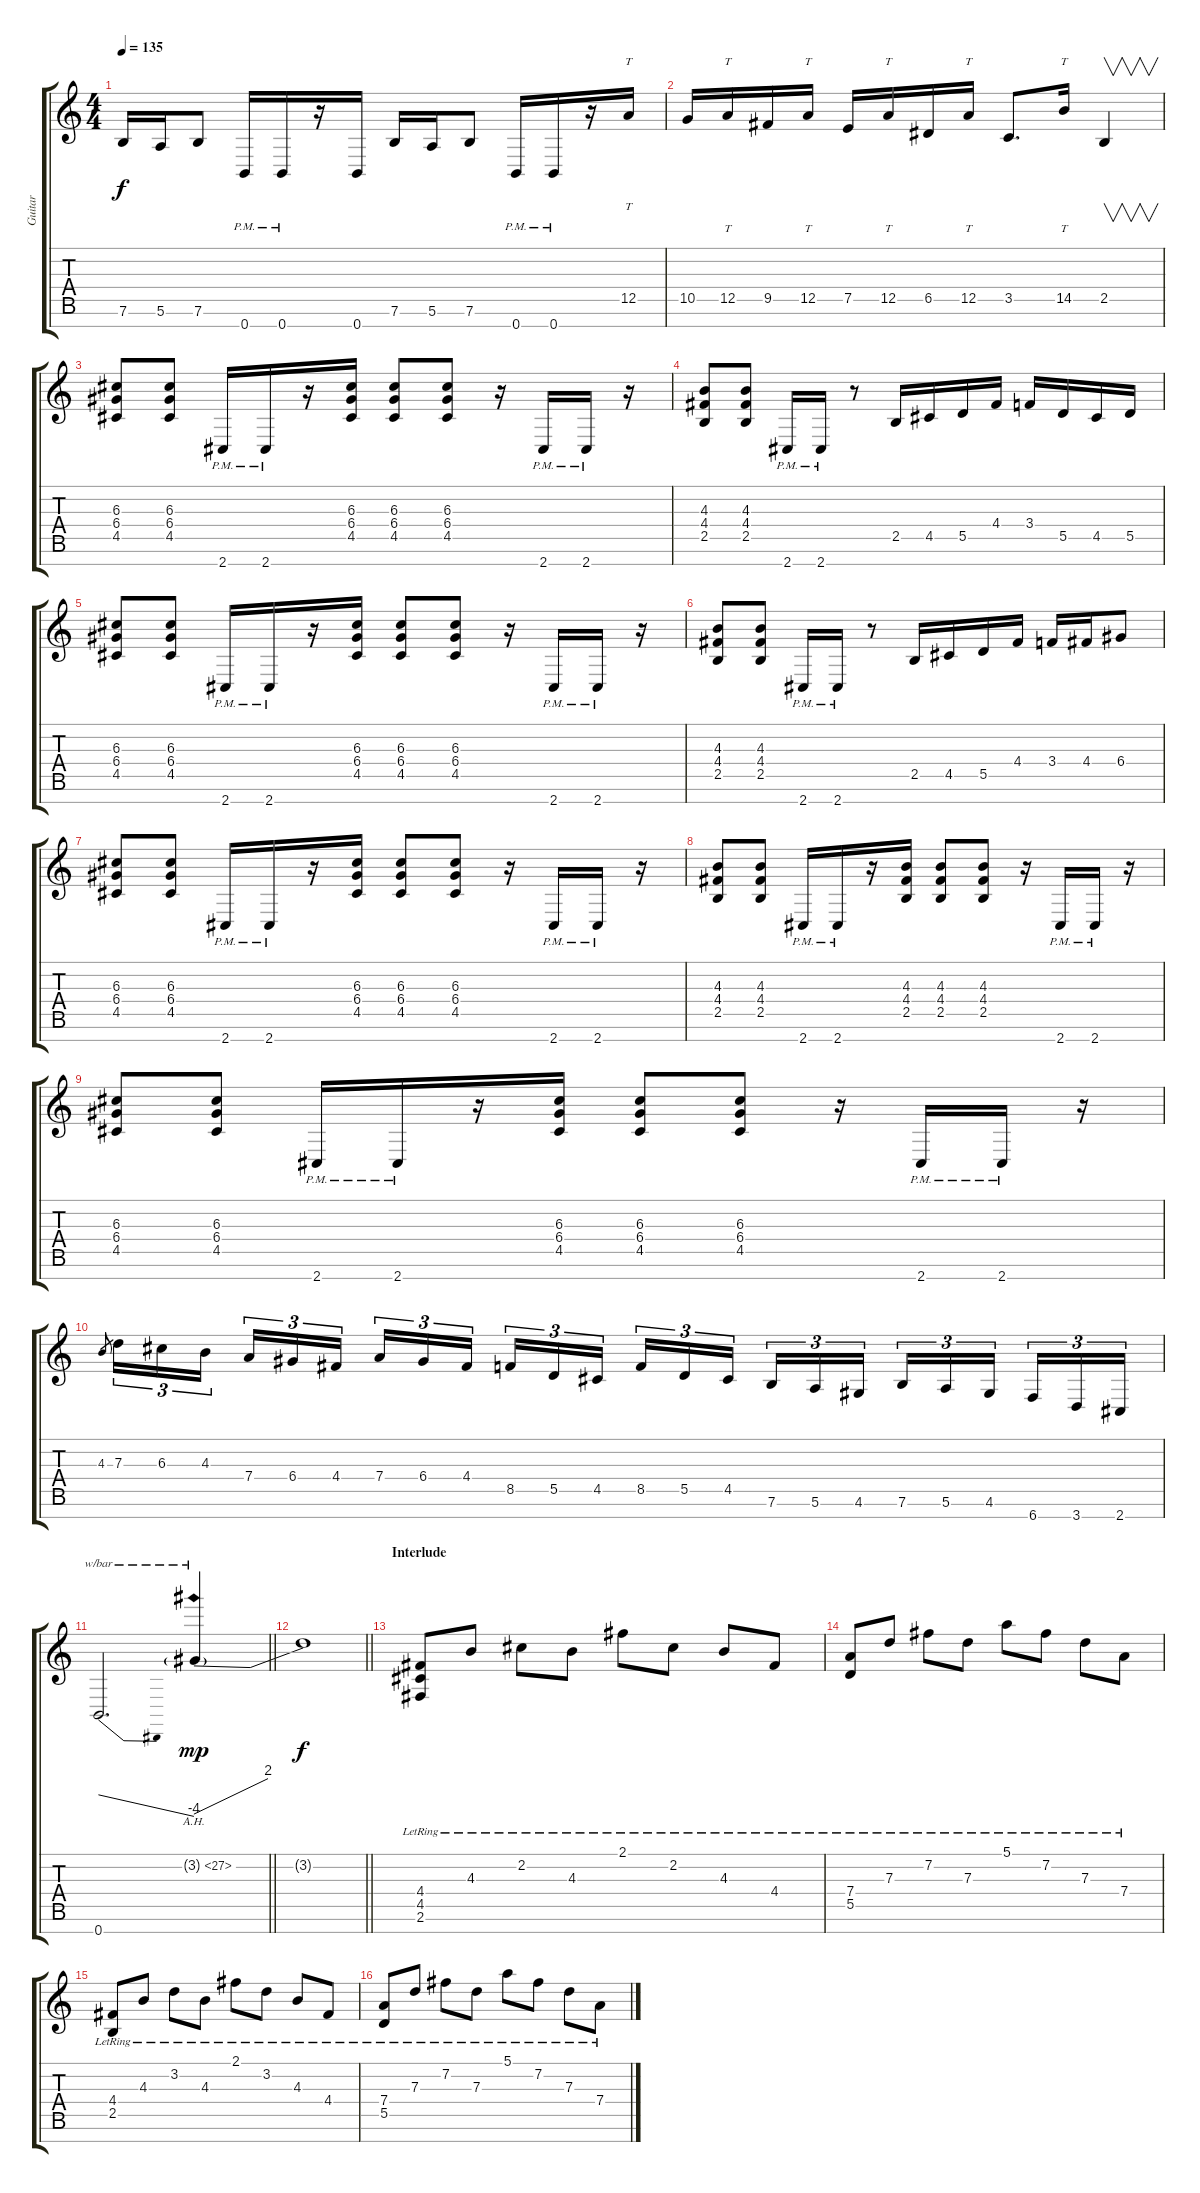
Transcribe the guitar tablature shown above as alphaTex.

\track ("Guitar" "Guitar") {instrument distortionguitar}
\staff {score tabs}
\tuning (E4 B3 G3 D3 A2 E2 B1) {hide}
\ts (4 4)
\tempo 135
\clef g2
\ks c
7.6.16{dy f} 5.6.16 7.6.8 0.7{pm}.16 0.7{pm}.16 r.16 0.7.16 7.6.16 5.6.16 7.6.8 0.7{pm}.16 0.7{pm}.16 r.16 12.5.16{tt} |
10.5.16 12.5.16{tt} 9.5.16 12.5.16{tt} 7.5.16 12.5.16{tt} 6.5.16 12.5.16{tt} 3.5.8{d} 14.5.16{tt} 2.5.4{v} |
(6.3 6.4 4.5).8 (6.3 6.4 4.5).8 2.7{pm}.16 2.7{pm}.16 r.16 (6.3 6.4 4.5).16 (6.3 6.4 4.5).8 (6.3 6.4 4.5).8 r.16 2.7{pm}.16 2.7{pm}.16 r.16 |
(4.3 4.4 2.5).8 (4.3 4.4 2.5).8 2.7{pm}.16 2.7{pm}.16 r.8 2.5.16 4.5.16 5.5.16 4.4.16 3.4.16 5.5.16 4.5.16 5.5.16 |
(6.3 6.4 4.5).8 (6.3 6.4 4.5).8 2.7{pm}.16 2.7{pm}.16 r.16 (6.3 6.4 4.5).16 (6.3 6.4 4.5).8 (6.3 6.4 4.5).8 r.16 2.7{pm}.16 2.7{pm}.16 r.16 |
(4.3 4.4 2.5).8 (4.3 4.4 2.5).8 2.7{pm}.16 2.7{pm}.16 r.8 2.5.16 4.5.16 5.5.16 4.4.16 3.4.16 4.4.16 6.4.8 |
(6.3 6.4 4.5).8 (6.3 6.4 4.5).8 2.7{pm}.16 2.7{pm}.16 r.16 (6.3 6.4 4.5).16 (6.3 6.4 4.5).8 (6.3 6.4 4.5).8 r.16 2.7{pm}.16 2.7{pm}.16 r.16 |
(4.3 4.4 2.5).8 (4.3 4.4 2.5).8 2.7{pm}.16 2.7{pm}.16 r.16 (4.3 4.4 2.5).16 (4.3 4.4 2.5).8 (4.3 4.4 2.5).8 r.16 2.7{pm}.16 2.7{pm}.16 r.16 |
(6.3 6.4 4.5).8 (6.3 6.4 4.5).8 2.7{pm}.16 2.7{pm}.16 r.16 (6.3 6.4 4.5).16 (6.3 6.4 4.5).8 (6.3 6.4 4.5).8 r.16 2.7{pm}.16 2.7{pm}.16 r.16 |
4.3.8{gr} 7.3.16{tu (3 2)} 6.3.16{tu (3 2)} 4.3.16{tu (3 2) beam splitsecondary} 7.4.16{tu (3 2)} 6.4.16{tu (3 2)} 4.4.16{tu (3 2)} 7.4.16{tu (3 2)} 6.4.16{tu (3 2)} 4.4.16{tu (3 2) beam splitsecondary} 8.5.16{tu (3 2)} 5.5.16{tu (3 2)} 4.5.16{tu (3 2)} 8.5.16{tu (3 2)} 5.5.16{tu (3 2)} 4.5.16{tu (3 2) beam splitsecondary} 7.6.16{tu (3 2)} 5.6.16{tu (3 2)} 4.6.16{tu (3 2)} 7.6.16{tu (3 2)} 5.6.16{tu (3 2)} 4.6.16{tu (3 2) beam splitsecondary} 6.7.16{tu (3 2)} 3.7.16{tu (3 2)} 2.7.16{tu (3 2)} |
\barLineRight lightlight
0.7.2{d tbe (dive default 0 0 60 -16)} 3.2{ah 24 g}.4{tbe (dive default 0 -12 60 8) dy mp} |
\barLineRight lightlight
3.2{t}.1{dy f} |
\section ("" "Interlude")
(4.4{lr} 4.5{lr} 2.6{lr}).8{balance 0} 4.3{lr}.8 2.2{lr}.8 4.3{lr}.8 2.1{lr}.8 2.2{lr}.8 4.3{lr}.8 4.4{lr}.8 |
(7.4{lr} 5.5{lr}).8 7.3{lr}.8 7.2{lr}.8 7.3{lr}.8 5.1{lr}.8 7.2{lr}.8 7.3{lr}.8 7.4{lr}.8 |
(4.4{lr} 2.5{lr}).8 4.3{lr}.8 3.2{lr}.8 4.3{lr}.8 2.1{lr}.8 3.2{lr}.8 4.3{lr}.8 4.4{lr}.8 |
(7.4{lr} 5.5{lr}).8 7.3{lr}.8 7.2{lr}.8 7.3{lr}.8 5.1{lr}.8 7.2{lr}.8 7.3{lr}.8 7.4{lr}.8
